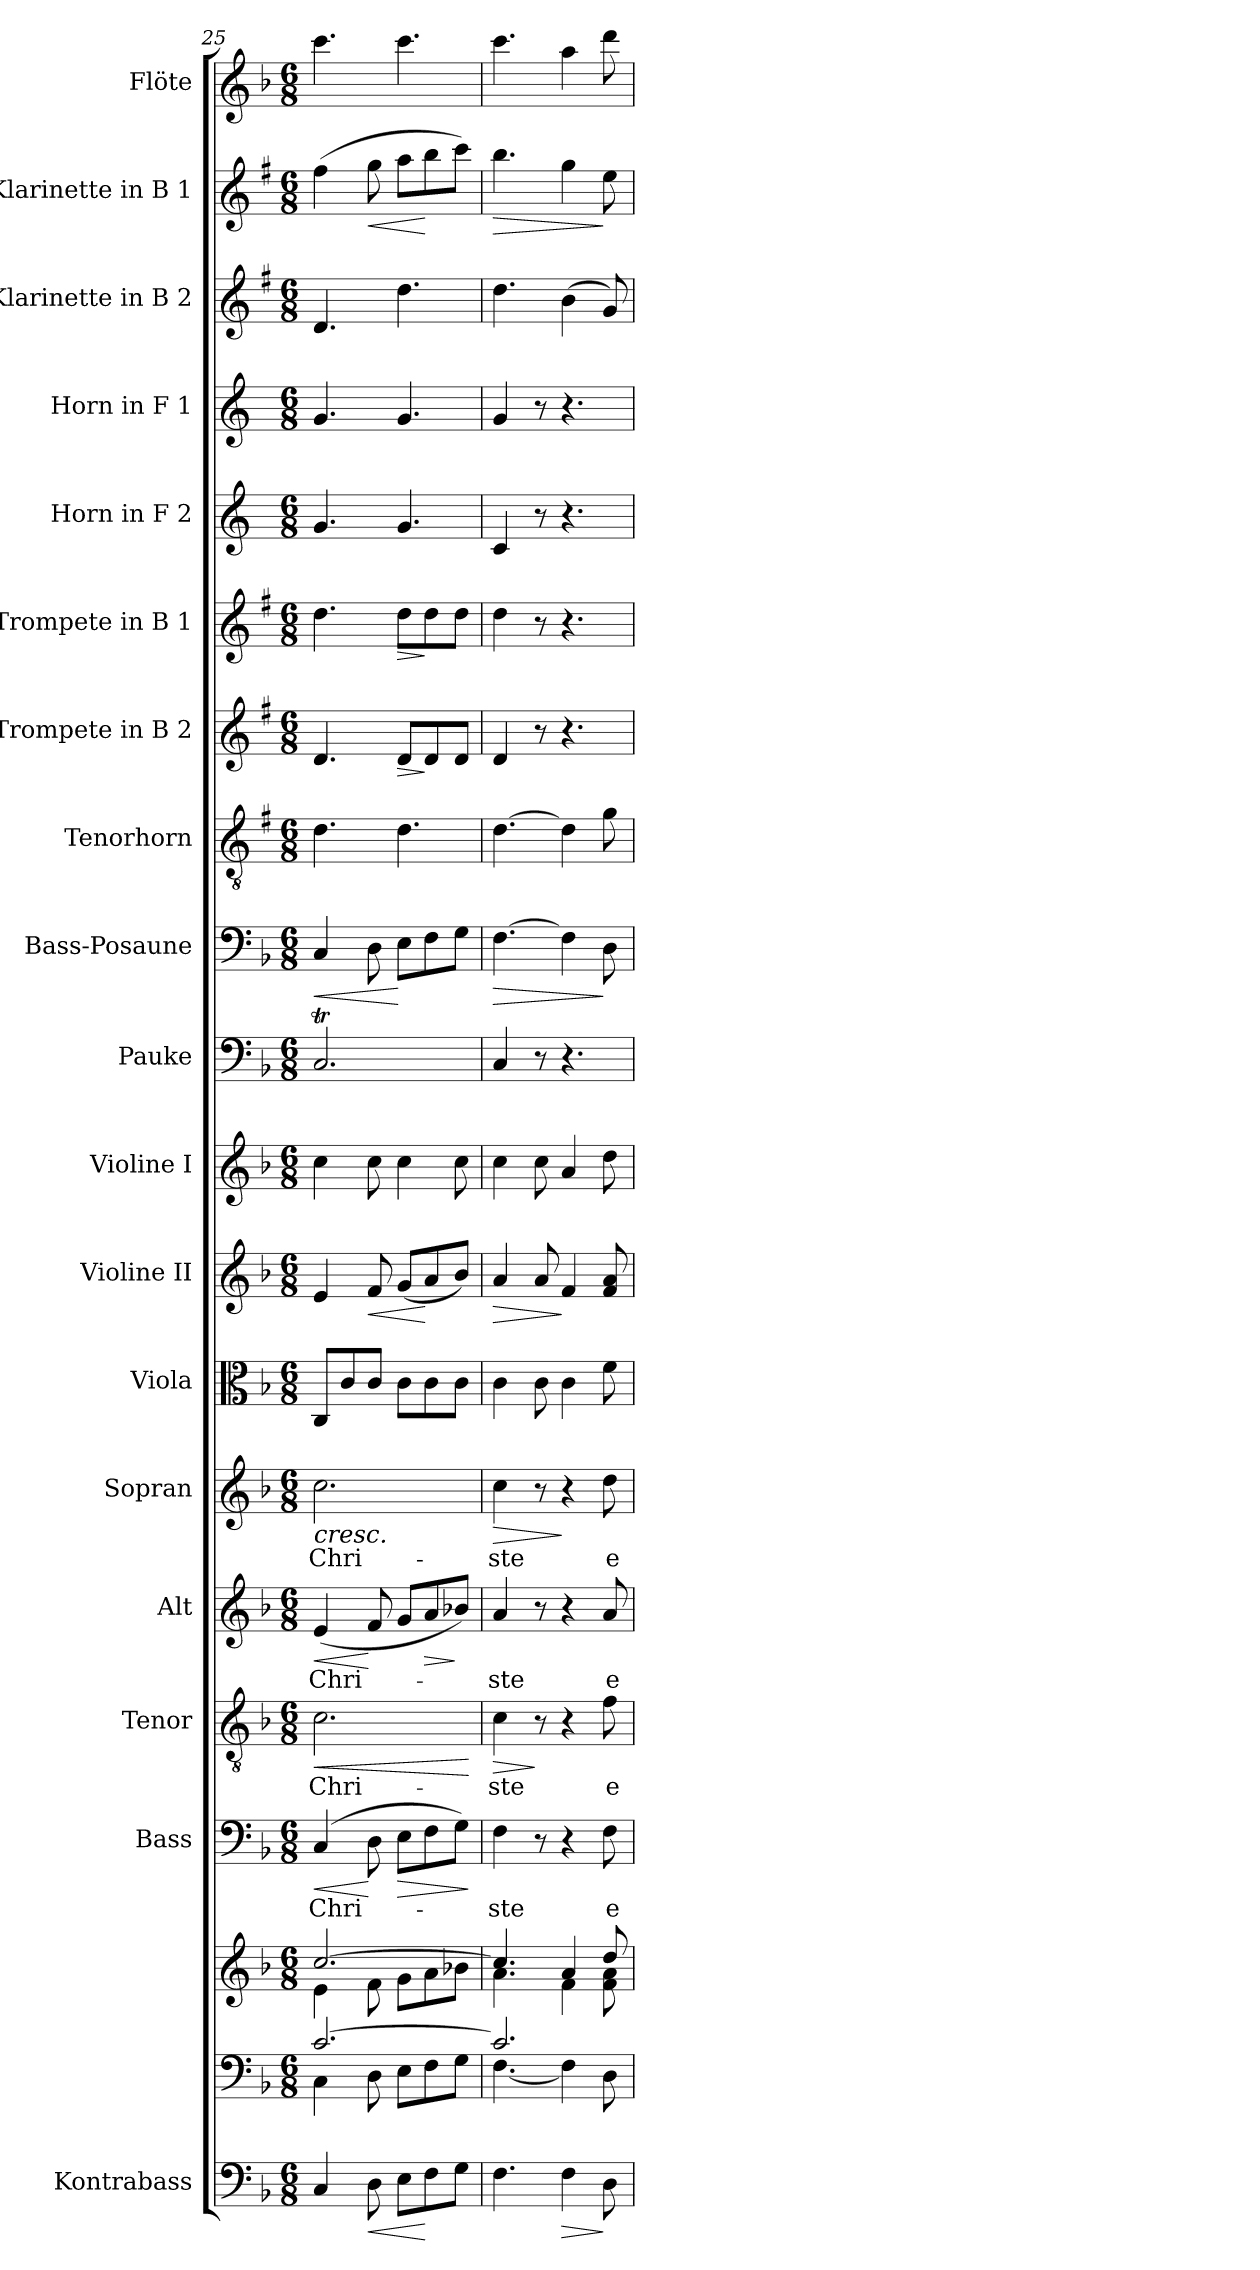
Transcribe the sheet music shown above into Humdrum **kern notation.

**kern	**dynam	**kern	**kern	**kern	**text	**dynam	**kern	**text	**dynam	**kern	**text	**dynam	**kern	**text	**dynam	**kern	**kern	**dynam	**kern	**kern	**kern	**dynam	**kern	**kern	**dynam	**kern	**dynam	**kern	**kern	**kern	**kern	**dynam	**kern
*part19	*part19	*part18	*part18	*part17	*part17	*part17	*part16	*part16	*part16	*part15	*part15	*part15	*part14	*part14	*part14	*part13	*part12	*part12	*part11	*part10	*part9	*part9	*part8	*part7	*part7	*part6	*part6	*part5	*part4	*part3	*part2	*part2	*part1
*staff20	*staff20	*staff19	*staff18	*staff17	*staff17	*staff17	*staff16	*staff16	*staff16	*staff15	*staff15	*staff15	*staff14	*staff14	*staff14	*staff13	*staff12	*staff12	*staff11	*staff10	*staff9	*staff9	*staff8	*staff7	*staff7	*staff6	*staff6	*staff5	*staff4	*staff3	*staff2	*staff2	*staff1
*I"Kontrabass	*	*	*	*I"Bass	*	*	*I"Tenor	*	*	*I"Alt	*	*	*I"Sopran	*	*	*I"Viola	*I"Violine II	*	*I"Violine I	*I"Pauke	*I"Bass-Posaune	*	*I"Tenorhorn	*I"Trompete in B 2	*	*I"Trompete in B 1	*	*I"Horn in F 2	*I"Horn in F 1	*I"Klarinette in B 2	*I"Klarinette in B 1	*	*I"Flöte
*I'Kb.	*	*	*	*I'B	*	*	*I'T	*	*	*I'A	*	*	*I'S	*	*	*I'Vla.	*I'Vl. II	*	*I'Vl. I	*I'Pk.	*I'B. Pos.	*	*I'T	*	*	*	*	*I'Hrn. 2	*I'Hrn. 1	*	*	*	*I'Fl.
*clefF4	*	*clefF4	*clefG2	*clefF4	*	*	*clefGv2	*	*	*clefG2	*	*	*clefG2	*	*	*clefC3	*clefG2	*	*clefG2	*clefF4	*clefF4	*	*clefGv2	*clefG2	*	*clefG2	*	*clefG2	*clefG2	*clefG2	*clefG2	*	*clefG2
*ITrd7c12	*	*	*	*	*	*	*	*	*	*	*	*	*	*	*	*	*	*	*	*	*	*	*ITrd1c2	*ITrd1c2	*	*ITrd1c2	*	*ITrd4c7	*ITrd4c7	*ITrd1c2	*ITrd1c2	*	*
*k[b-]	*	*k[b-]	*k[b-]	*k[b-]	*	*	*k[b-]	*	*	*k[b-]	*	*	*k[b-]	*	*	*k[b-]	*k[b-]	*	*k[b-]	*k[b-]	*k[b-]	*	*k[b-]	*k[b-]	*	*k[b-]	*	*k[b-]	*k[b-]	*k[b-]	*k[b-]	*	*k[b-]
*F:	*	*F:	*F:	*F:	*	*	*F:	*	*	*F:	*	*	*F:	*	*	*F:	*F:	*	*F:	*F:	*F:	*	*F:	*F:	*	*F:	*	*F:	*F:	*F:	*F:	*	*F:
*M6/8	*	*M6/8	*M6/8	*M6/8	*	*	*M6/8	*	*	*M6/8	*	*	*M6/8	*	*	*M6/8	*M6/8	*	*M6/8	*M6/8	*M6/8	*	*M6/8	*M6/8	*	*M6/8	*	*M6/8	*M6/8	*M6/8	*M6/8	*	*M6/8
=25	=25	=25	=25	=25	=25	=25	=25	=25	=25	=25	=25	=25	=25	=25	=25	=25	=25	=25	=25	=25	=25	=25	=25	=25	=25	=25	=25	=25	=25	=25	=25	=25	=25
*	*	*^	*^	*	*	*	*	*	*	*	*	*	*	*	*	*	*	*	*	*	*	*	*	*	*	*	*	*	*	*	*	*	*
!	!	!	!	!	!	!	!LO:LY:b	!LO:HP:b	!	!LO:LY:b	!LO:HP:b	!	!LO:LY:b	!LO:HP:b	!	!LO:LY:b	!LO:HP:b	!	!	!	!	!	!	!LO:HP:b	!	!	!	!	!	!	!	!	!	!	!
4CC/	.	[>2.c/	4C\	[>2.cc/	4e\	(4C/	Chri-	<	2.c\	Chri-	<	(<4e/	Chri-	<	2.cc\	Chri-	<	8C/L	4e/	.	4cc\	2.CT/	4C/	<	4.c\	4.c/	.	4.cc\	.	4.c/	4.c/	4.c/	(>4ee\	.	4.ccc\
.	.	.	.	.	.	.	.	.	.	.	.	.	.	.	.	.	.	8c/	.	.	.	.	.	.	.	.	.	.	.	.	.	.	.	.	.
!	!LO:HP:b	!	!	!	!	!	!	!	!	!	!	!	!	!	!	!	!	!	!	!LO:HP:b	!	!	!	!	!	!	!	!	!	!	!	!	!	!LO:HP:b	!
8DD\	<	.	8D\	.	8f\	8D\	.	[	.	.	.	8f/	.	[	.	.	.	8c/J	8f/	<	8cc\	.	8D\	.	.	.	.	.	.	.	.	.	8ff\	<	.
!	!	!	!	!	!	!	!	!LO:HP:b	!	!	!	!	!	!	!	!	!	!	!	!	!	!	!	!	!	!	!LO:HP:b	!	!LO:HP:b	!	!	!	!	!	!
8EE\L	.	.	8E\L	.	8g\L	8E\L	.	>	.	.	.	8g/L	.	.	.	.	.	8c\L	(<8g/L	.	4cc\	.	8E\L	[	4.c\	8c/L	>	8cc\L	>	4.c/	4.c/	4.cc\	8gg\L	.	4.ccc\
!	!	!	!	!	!	!	!	!	!	!	!	!	!	!LO:HP:b	!	!	!	!	!	!	!	!	!	!	!	!	!	!	!	!	!	!	!	!	!
8FF\	[	.	8F\	.	8a\	8F\	.	.	.	.	.	8a/	.	>	.	.	.	8c\	8a/	[	.	.	8F\	.	.	8c/	]	8cc\	]	.	.	.	8aa\	[	.
8GG\J	.	.	8G\J	.	8b-X\J	8G\J)	.	.	.	.	.	8b-X/J)	.	]	.	.	.	8c\J	8b-/J)	.	8cc\	.	8G\J	.	.	8c/J	.	8cc\J	.	.	.	.	8bb-\J)	.	.
*	*	*v	*v	*	*	*	*	*	*	*	*	*	*	*	*	*	*	*	*	*	*	*	*	*	*	*	*	*	*	*	*	*	*	*	*
*	*	*	*v	*v	*	*	*	*	*	*	*	*	*	*	*	*	*	*	*	*	*	*	*	*	*	*	*	*	*	*	*	*	*	*
.	.	.	.	.	.	]	.	.	[	.	.	.	.	.	.	.	.	.	.	.	.	.	.	.	.	.	.	.	.	.	.	.	.
=26	=26	=26	=26	=26	=26	=26	=26	=26	=26	=26	=26	=26	=26	=26	=26	=26	=26	=26	=26	=26	=26	=26	=26	=26	=26	=26	=26	=26	=26	=26	=26	=26	=26
*	*	*^	*^	*	*	*	*	*	*	*	*	*	*	*	*	*	*	*	*	*	*	*	*	*	*	*	*	*	*	*	*	*	*
!	!	!	!	!	!	!	!LO:LY:b	!	!	!LO:LY:b	!LO:HP:b	!	!LO:LY:b	!	!	!LO:LY:b	!LO:HP:b	!	!	!LO:HP:b	!	!	!	!LO:HP:b	!	!	!	!	!	!	!	!	!	!LO:HP:b	!
4.FF\	.	2.c/]	[<4.F\	4.cc/]	4.a\	4F\	-ste	.	4c\	-ste	>	4a/	-ste	.	4cc\	-ste	>	4c\	4a/	>	4cc\	4C/	[4.F\	>	[4.c\	4c/	.	4cc\	.	4F/	4c/	4.cc\	4.aa\	>	4.ccc\
.	.	.	.	.	.	8r	.	.	8r	.	]	8r	.	.	8r	.	[	8c\	8a/	.	8cc\	8r	.	.	.	8r	.	8r	.	8r	8r	.	.	.	.
!	!LO:HP:b	!	!	!	!	!	!	!	!	!	!	!	!	!	!	!	!	!	!	!	!	!	!	!	!	!	!	!	!	!	!	!	!	!	!
4FF\	>	.	4F\]	4a/	4f\	4r	.	.	4r	.	.	4r	.	.	4r	.	]	4c\	4f/	]	4a/	4.r	4F\]	.	4c\]	4.r	.	4.r	.	4.r	4.r	(>4a\	4ff\	.	4aa\
!	!	!	!	!	!	!	!LO:LY:b	!	!	!LO:LY:b	!	!	!LO:LY:b	!	!	!LO:LY:b	!	!	!	!	!	!	!	!	!	!	!	!	!	!	!	!	!	!	!
8DD\	]	.	8D\	8dd/	8f\ 8a\	8F\	e-	.	8f\	e-	.	8a/	e-	.	8dd\	e-	.	8f\	8f/ 8a/	.	8dd\	.	8D\	]	8f\	.	.	.	.	.	.	8f/)	8dd\	]	8ddd\
*	*	*v	*v	*	*	*	*	*	*	*	*	*	*	*	*	*	*	*	*	*	*	*	*	*	*	*	*	*	*	*	*	*	*	*	*
*	*	*	*v	*v	*	*	*	*	*	*	*	*	*	*	*	*	*	*	*	*	*	*	*	*	*	*	*	*	*	*	*	*	*	*
=	=	=	=	=	=	=	=	=	=	=	=	=	=	=	=	=	=	=	=	=	=	=	=	=	=	=	=	=	=	=	=	=	=
*-	*-	*-	*-	*-	*-	*-	*-	*-	*-	*-	*-	*-	*-	*-	*-	*-	*-	*-	*-	*-	*-	*-	*-	*-	*-	*-	*-	*-	*-	*-	*-	*-	*-
